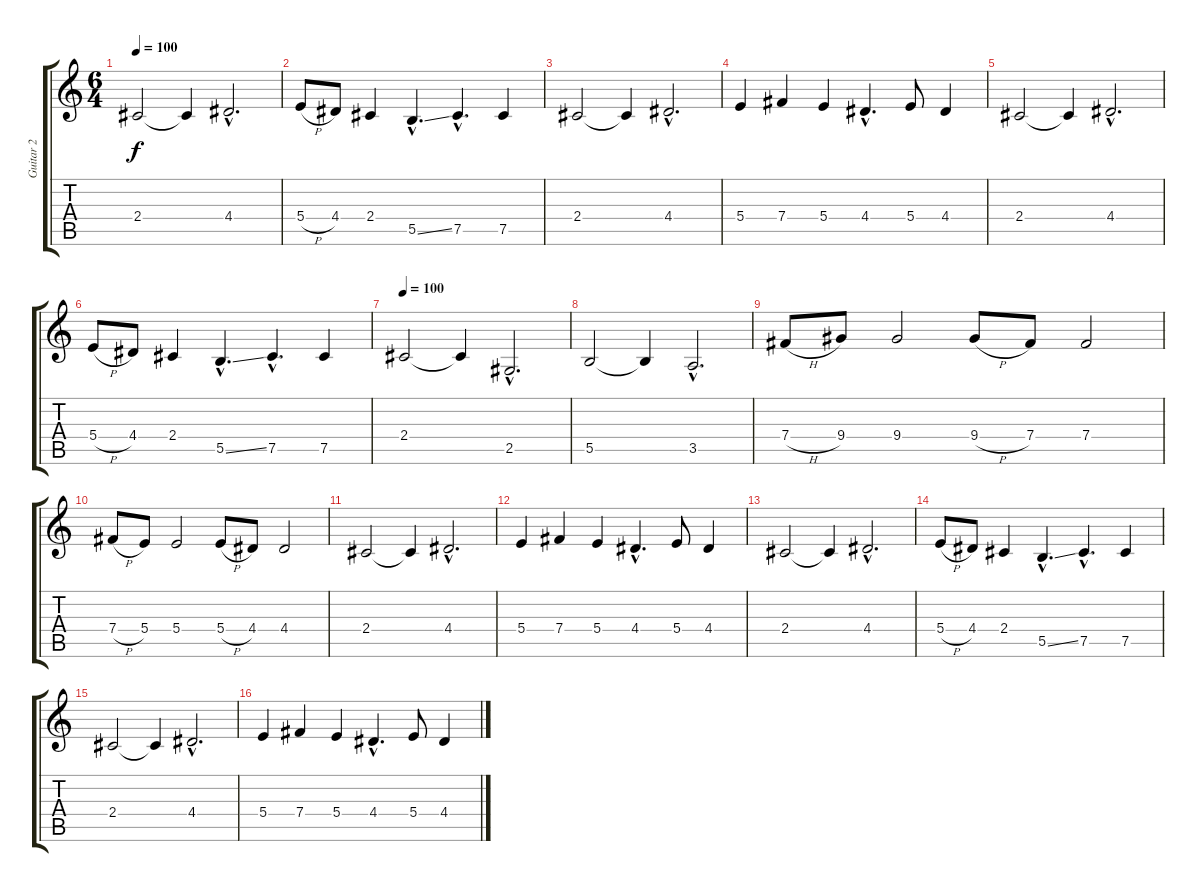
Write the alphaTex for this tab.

\track ("Guitar 2" "Guitar 2") {instrument distortionguitar}
\staff {score tabs}
\tuning (Db4 Ab3 E3 B2 Gb2 Db2) {hide}
\ts (6 4)
\tempo 100
\clef g2
\ks c
2.4.2{dy f} 2.4{t}.4 4.4{hac}.2{d} |
5.4{h}.8 4.4.8 2.4.4 5.5{ss hac}.4{d} 7.5{hac}.4{d} 7.5.4 |
2.4.2 2.4{t}.4 4.4{hac}.2{d} |
5.4.4 7.4.4 5.4.4 4.4{hac}.4{d} 5.4.8 4.4.4 |
2.4.2 2.4{t}.4 4.4{hac}.2{d} |
5.4{h}.8 4.4.8 2.4.4 5.5{ss hac}.4{d} 7.5{hac}.4{d} 7.5.4 |
\tempo 100
2.4.2 2.4{t}.4 2.5{hac}.2{d} |
5.5.2 5.5{t}.4 3.5{hac}.2{d} |
7.4{h}.8 9.4.8 9.4.2 9.4{h}.8 7.4.8 7.4.2 |
7.4{h}.8 5.4.8 5.4.2 5.4{h}.8 4.4.8 4.4.2 |
2.4.2 2.4{t}.4 4.4{hac}.2{d} |
5.4.4 7.4.4 5.4.4 4.4{hac}.4{d} 5.4.8 4.4.4 |
2.4.2 2.4{t}.4 4.4{hac}.2{d} |
5.4{h}.8 4.4.8 2.4.4 5.5{ss hac}.4{d} 7.5{hac}.4{d} 7.5.4 |
2.4.2 2.4{t}.4 4.4{hac}.2{d} |
5.4.4 7.4.4 5.4.4 4.4{hac}.4{d} 5.4.8 4.4.4
